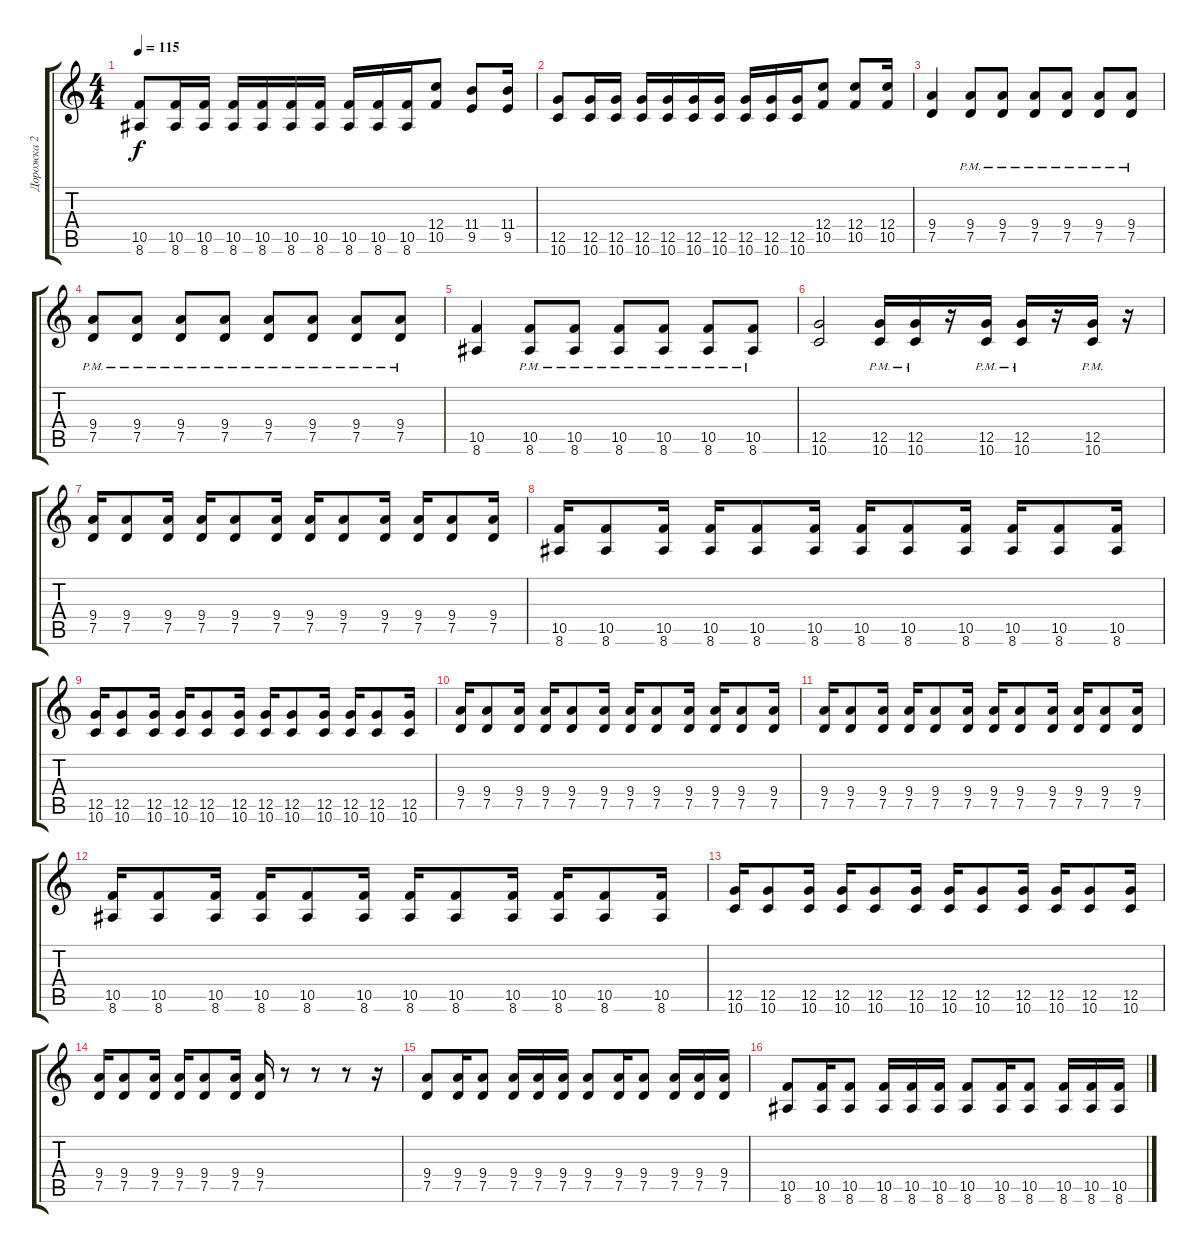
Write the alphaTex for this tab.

\track ("Дорожка 2" "Дорожка 2") {instrument overdrivenguitar}
\staff {score tabs}
\tuning (D4 A3 F3 C3 G2 D2) {hide}
\ts (4 4)
\tempo 115
\clef g2
\ks c
(10.5 8.6).8{dy f} (10.5 8.6).16 (10.5 8.6).16 (10.5 8.6).16 (10.5 8.6).16 (10.5 8.6).16 (10.5 8.6).16 (10.5 8.6).16 (10.5 8.6).16 (10.5 8.6).16 (12.4 10.5).8 (11.4 9.5).8 (11.4 9.5).16 |
(12.5 10.6).8 (12.5 10.6).16 (12.5 10.6).16 (12.5 10.6).16 (12.5 10.6).16 (12.5 10.6).16 (12.5 10.6).16 (12.5 10.6).16 (12.5 10.6).16 (12.5 10.6).16 (12.4 10.5).8 (12.4 10.5).8 (12.4 10.5).16 |
(9.4 7.5).4 (9.4{pm} 7.5{pm}).8 (9.4{pm} 7.5{pm}).8 (9.4{pm} 7.5{pm}).8 (9.4{pm} 7.5{pm}).8 (9.4{pm} 7.5{pm}).8 (9.4{pm} 7.5{pm}).8 |
(9.4{pm} 7.5{pm}).8 (9.4{pm} 7.5{pm}).8 (9.4{pm} 7.5{pm}).8 (9.4{pm} 7.5{pm}).8 (9.4{pm} 7.5{pm}).8 (9.4{pm} 7.5{pm}).8 (9.4{pm} 7.5{pm}).8 (9.4{pm} 7.5{pm}).8 |
(10.5 8.6).4 (10.5{pm} 8.6{pm}).8 (10.5{pm} 8.6{pm}).8 (10.5{pm} 8.6{pm}).8 (10.5{pm} 8.6{pm}).8 (10.5{pm} 8.6{pm}).8 (10.5{pm} 8.6{pm}).8 |
(12.5 10.6).2 (12.5{pm} 10.6{pm}).16 (12.5{pm} 10.6{pm}).16 r.16 (12.5{pm} 10.6{pm}).16 (12.5{pm} 10.6{pm}).16 r.16 (12.5{pm} 10.6{pm}).16 r.16 |
(9.4 7.5).16 (9.4 7.5).8 (9.4 7.5).16 (9.4 7.5).16 (9.4 7.5).8 (9.4 7.5).16 (9.4 7.5).16 (9.4 7.5).8 (9.4 7.5).16 (9.4 7.5).16 (9.4 7.5).8 (9.4 7.5).16 |
(10.5 8.6).16 (10.5 8.6).8 (10.5 8.6).16 (10.5 8.6).16 (10.5 8.6).8 (10.5 8.6).16 (10.5 8.6).16 (10.5 8.6).8 (10.5 8.6).16 (10.5 8.6).16 (10.5 8.6).8 (10.5 8.6).16 |
(12.5 10.6).16 (12.5 10.6).8 (12.5 10.6).16 (12.5 10.6).16 (12.5 10.6).8 (12.5 10.6).16 (12.5 10.6).16 (12.5 10.6).8 (12.5 10.6).16 (12.5 10.6).16 (12.5 10.6).8 (12.5 10.6).16 |
(9.4 7.5).16 (9.4 7.5).8 (9.4 7.5).16 (9.4 7.5).16 (9.4 7.5).8 (9.4 7.5).16 (9.4 7.5).16 (9.4 7.5).8 (9.4 7.5).16 (9.4 7.5).16 (9.4 7.5).8 (9.4 7.5).16 |
(9.4 7.5).16 (9.4 7.5).8 (9.4 7.5).16 (9.4 7.5).16 (9.4 7.5).8 (9.4 7.5).16 (9.4 7.5).16 (9.4 7.5).8 (9.4 7.5).16 (9.4 7.5).16 (9.4 7.5).8 (9.4 7.5).16 |
(10.5 8.6).16 (10.5 8.6).8 (10.5 8.6).16 (10.5 8.6).16 (10.5 8.6).8 (10.5 8.6).16 (10.5 8.6).16 (10.5 8.6).8 (10.5 8.6).16 (10.5 8.6).16 (10.5 8.6).8 (10.5 8.6).16 |
(12.5 10.6).16 (12.5 10.6).8 (12.5 10.6).16 (12.5 10.6).16 (12.5 10.6).8 (12.5 10.6).16 (12.5 10.6).16 (12.5 10.6).8 (12.5 10.6).16 (12.5 10.6).16 (12.5 10.6).8 (12.5 10.6).16 |
(9.4 7.5).16 (9.4 7.5).8 (9.4 7.5).16 (9.4 7.5).16 (9.4 7.5).8 (9.4 7.5).16 (9.4 7.5).16 r.8 r.8 r.8 r.16 |
(9.4 7.5).8 (9.4 7.5).16 (9.4 7.5).8 (9.4 7.5).16 (9.4 7.5).16 (9.4 7.5).16 (9.4 7.5).8 (9.4 7.5).16 (9.4 7.5).8 (9.4 7.5).16 (9.4 7.5).16 (9.4 7.5).16 |
(10.5 8.6).8 (10.5 8.6).16 (10.5 8.6).8 (10.5 8.6).16 (10.5 8.6).16 (10.5 8.6).16 (10.5 8.6).8 (10.5 8.6).16 (10.5 8.6).8 (10.5 8.6).16 (10.5 8.6).16 (10.5 8.6).16
